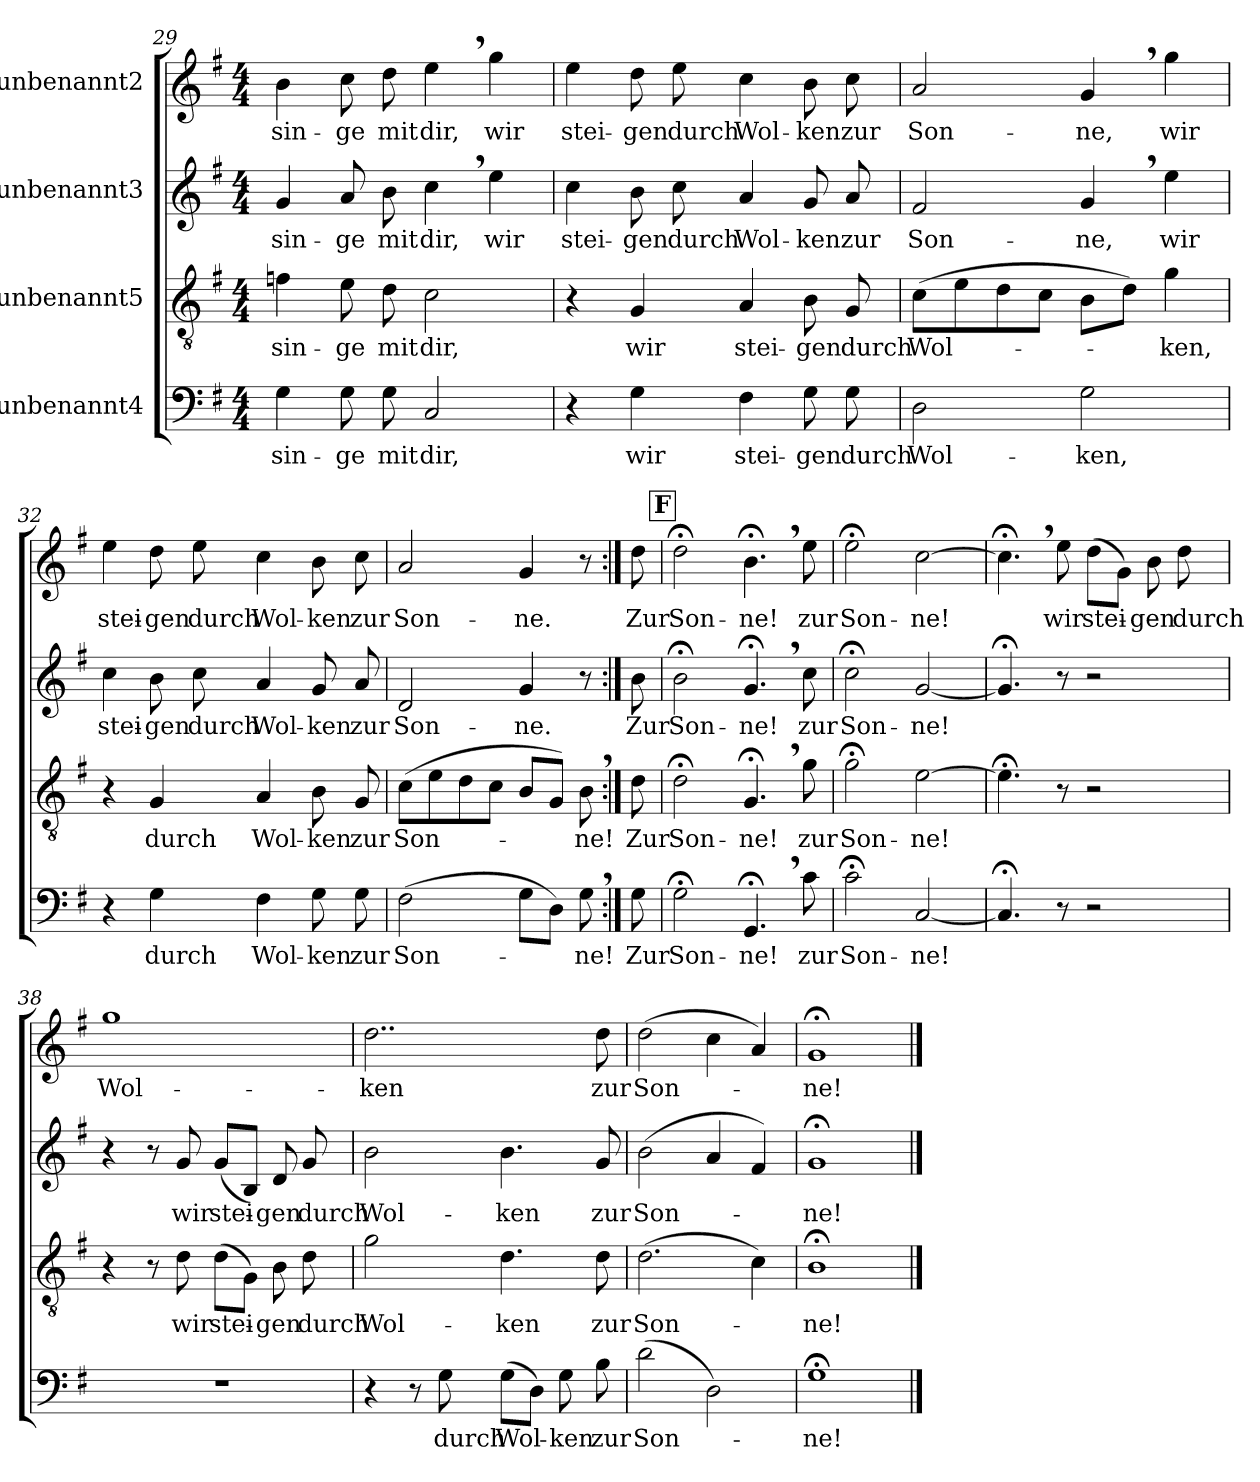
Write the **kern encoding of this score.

**kern	**text	**kern	**text	**kern	**text	**kern	**text
*part4	*part4	*part3	*part3	*part2	*part2	*part1	*part1
*staff4	*staff4	*staff3	*staff3	*staff2	*staff2	*staff1	*staff1
*I"unbenannt4	*	*I"unbenannt5	*	*I"unbenannt3	*	*I"unbenannt2	*
*clefF4	*	*clefGv2	*	*clefG2	*	*clefG2	*
*k[f#]	*	*k[f#]	*	*k[f#]	*	*k[f#]	*
*M4/4	*	*M4/4	*	*M4/4	*	*M4/4	*
=29	=29	=29	=29	=29	=29	=29	=29
4G\	sin-	4fn\	sin-	4g/	sin-	4b\	sin-
8G\	-ge	8e\	-ge	8a/	-ge	8cc\	-ge
8G\	mit	8d\	mit	8b\	mit	8dd\	mit
2C/	dir,	2c\	dir,	4cc,\	dir,	4ee,\	dir,
.	.	.	.	4ee\	wir	4gg\	wir
=30	=30	=30	=30	=30	=30	=30	=30
4r	.	4r	.	4cc\	stei-	4ee\	stei-
4G\	wir	4G/	wir	8b\	-gen	8dd\	-gen
.	.	.	.	8cc\	durch	8ee\	durch
4F#\	stei-	4A/	stei-	4a/	Wol-	4cc\	Wol-
8G\	-gen	8B\	-gen	8g/	-ken	8b\	-ken
8G\	durch	8G/	durch	8a/	zur	8cc\	zur
!!LO:LB:g=z
=31	=31	=31	=31	=31	=31	=31	=31
2D\	Wol-	(8c\L	Wol-	2f#/	Son-	2a/	Son-
.	.	8e\	.	.	.	.	.
.	.	8d\	.	.	.	.	.
.	.	8c\J	.	.	.	.	.
2G\	-ken,	8B\L	.	4g,/	-ne,	4g,/	-ne,
.	.	8d\J)	.	.	.	.	.
.	.	4g\	-ken,	4ee\	wir	4gg\	wir
=32	=32	=32	=32	=32	=32	=32	=32
4r	.	4r	.	4cc\	stei-	4ee\	stei-
4G\	durch	4G/	durch	8b\	-gen	8dd\	-gen
.	.	.	.	8cc\	durch	8ee\	durch
4F#\	Wol-	4A/	Wol-	4a/	Wol-	4cc\	Wol-
8G\	-ken	8B\	-ken	8g/	-ken	8b\	-ken
8G\	zur	8G/	zur	8a/	zur	8cc\	zur
=33	=33	=33	=33	=33	=33	=33	=33
(2F#\	Son-	(>8c\L	Son-	2d/	Son-	2a/	Son-
.	.	8e\	.	.	.	.	.
.	.	8d\	.	.	.	.	.
.	.	8c\J	.	.	.	.	.
8G\L	.	8B/L	.	4g/	-ne.	4g/	-ne.
8D\J)	.	8G/J)	.	.	.	.	.
8G,\	-ne!	8B,\	-ne!	8r	.	8r	.
=34:|!	=34:|!	=34:|!	=34:|!	=34:|!	=34:|!	=34:|!	=34:|!
8G\	Zur	8d\	Zur	8b\	Zur	8dd\	Zur
!!LO:REH:place=s1:a:B:fs=14:t=F
=35	=35	=35	=35	=35	=35	=35	=35
2G;<\	Son-	2d;<\	Son-	2b;<\	Son-	2dd;<\	Son-
4.GG;<,/	-ne!	4.G;<,/	-ne!	4.g;<,/	-ne!	4.b;<,\	-ne!
8c\	zur	8g\	zur	8cc\	zur	8ee\	zur
!!LO:LB:g=z
=36	=36	=36	=36	=36	=36	=36	=36
2c;<\	Son-	2g;<\	Son-	2cc;<\	Son-	2ee;<\	Son-
[2C/	-ne!	[2e\	-ne!	[2g/	-ne!	[2cc\	-ne!
=37	=37	=37	=37	=37	=37	=37	=37
4.C;</]	.	4.e;<\]	.	4.g;</]	.	4.cc;<,\]	.
8r	.	8r	.	8r	.	8ee\	wir
2r	.	2r	.	2r	.	(8dd\L	stei-
.	.	.	.	.	.	8g\J)	.
.	.	.	.	.	.	8b\	-gen
.	.	.	.	.	.	8dd\	durch
=38	=38	=38	=38	=38	=38	=38	=38
1r	.	4r	.	4r	.	1gg	Wol-
.	.	8r	.	8r	.	.	.
.	.	8d\	wir	8g/	wir	.	.
.	.	(8d\L	stei-	(8g/L	stei-	.	.
.	.	8G\J)	.	8B/J)	.	.	.
.	.	8B\	-gen	8d/	-gen	.	.
.	.	8d\	durch	8g/	durch	.	.
=39	=39	=39	=39	=39	=39	=39	=39
4r	.	2g\	Wol-	2b\	Wol-	2..dd\	-ken
8r	.	.	.	.	.	.	.
8G\	durch	.	.	.	.	.	.
(8G\L	Wol-	4.d\	-ken	4.b\	-ken	.	.
8D\J)	.	.	.	.	.	.	.
8G\	-ken	.	.	.	.	.	.
8B\	zur	8d\	zur	8g/	zur	8dd\	zur
=40	=40	=40	=40	=40	=40	=40	=40
(2d\	Son-	(2.d\	Son-	(2b\	Son-	(2dd\	Son-
2D\)	.	.	.	4a/	.	4cc\	.
.	.	4c\)	.	4f#/)	.	4a/)	.
=41	=41	=41	=41	=41	=41	=41	=41
1G;<	-ne!	1B;<	-ne!	1g;<	-ne!	1g;<	-ne!
==	==	==	==	==	==	==	==
*-	*-	*-	*-	*-	*-	*-	*-
